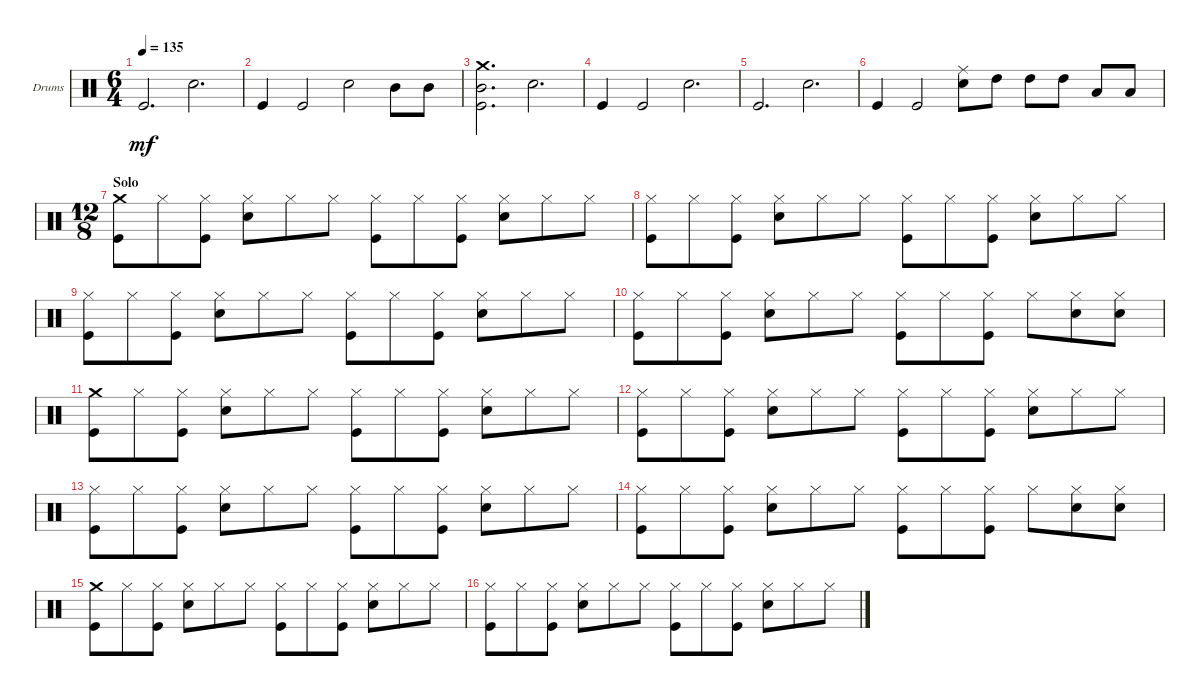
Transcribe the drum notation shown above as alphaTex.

\bracketExtendMode groupsimilarinstruments
\firstSystemTrackNameOrientation horizontal
\otherSystemsTrackNameOrientation horizontal
\track ("Drumkit" "Drums") {instrument percussion}
\staff {score}
\articulation defaults
\ts (6 4)
\tempo 135
\clef neutral
\ks c "Kick (hit)".2{d dy mf} "Snare (hit) 2".2{d}
|
"Kick (hit)".4 "Kick (hit)".2 "Snare (hit) 2".2 "Mid Tom (hit)".8 "Mid Tom (hit)".8 |
("Kick (hit)" "Mid Tom (hit)" "Crash medium (hit)").2{d} "Snare (hit) 2".2{d} |
"Kick (hit)".4 "Kick (hit)".2 "Snare (hit) 2".2{d} |
"Kick (hit)".2{d} "Snare (hit) 2".2{d} |
"Kick (hit)".4 "Kick (hit)".2 ("Ride (middle)" "Snare (hit) 2").8 "High Tom (hit)".8 "High Tom (hit)".8 "High Tom (hit)".8 "Low Tom (hit)".8 "Low Tom (hit)".8 |
\ts (12 8)
\beaming (8 3 3 3 3)
\section ("" "Solo")
("Kick (hit)" "Crash medium (hit)").8 "Hi-Hat (closed)".8 ("Kick (hit)" "Hi-Hat (closed)").8 ("Snare (hit) 2" "Hi-Hat (closed)").8 "Hi-Hat (closed)".8 "Hi-Hat (closed)".8 ("Kick (hit)" "Hi-Hat (closed)").8 "Hi-Hat (closed)".8 ("Kick (hit)" "Hi-Hat (closed)").8 ("Snare (hit) 2" "Hi-Hat (closed)").8 "Hi-Hat (closed)".8 "Hi-Hat (closed)".8 |
("Kick (hit)" "Hi-Hat (closed)").8 "Hi-Hat (closed)".8 ("Kick (hit)" "Hi-Hat (closed)").8 ("Snare (hit) 2" "Hi-Hat (closed)").8 "Hi-Hat (closed)".8 "Hi-Hat (closed)".8 ("Kick (hit)" "Hi-Hat (closed)").8 "Hi-Hat (closed)".8 ("Kick (hit)" "Hi-Hat (closed)").8 ("Snare (hit) 2" "Hi-Hat (closed)").8 "Hi-Hat (closed)".8 "Hi-Hat (closed)".8 |
("Kick (hit)" "Hi-Hat (closed)").8 "Hi-Hat (closed)".8 ("Kick (hit)" "Hi-Hat (closed)").8 ("Snare (hit) 2" "Hi-Hat (closed)").8 "Hi-Hat (closed)".8 "Hi-Hat (closed)".8 ("Kick (hit)" "Hi-Hat (closed)").8 "Hi-Hat (closed)".8 ("Kick (hit)" "Hi-Hat (closed)").8 ("Snare (hit) 2" "Hi-Hat (closed)").8 "Hi-Hat (closed)".8 "Hi-Hat (closed)".8 |
("Kick (hit)" "Hi-Hat (closed)").8 "Hi-Hat (closed)".8 ("Kick (hit)" "Hi-Hat (closed)").8 ("Snare (hit) 2" "Hi-Hat (closed)").8 "Hi-Hat (closed)".8 "Hi-Hat (closed)".8 ("Kick (hit)" "Hi-Hat (closed)").8 "Hi-Hat (closed)".8 ("Kick (hit)" "Hi-Hat (closed)").8 "Hi-Hat (closed)".8 ("Hi-Hat (closed)" "Snare (hit) 2").8 ("Hi-Hat (closed)" "Snare (hit) 2").8 |
("Kick (hit)" "Crash medium (hit)").8 "Hi-Hat (closed)".8 ("Kick (hit)" "Hi-Hat (closed)").8 ("Snare (hit) 2" "Hi-Hat (closed)").8 "Hi-Hat (closed)".8 "Hi-Hat (closed)".8 ("Kick (hit)" "Hi-Hat (closed)").8 "Hi-Hat (closed)".8 ("Kick (hit)" "Hi-Hat (closed)").8 ("Snare (hit) 2" "Hi-Hat (closed)").8 "Hi-Hat (closed)".8 "Hi-Hat (closed)".8 |
("Kick (hit)" "Hi-Hat (closed)").8 "Hi-Hat (closed)".8 ("Kick (hit)" "Hi-Hat (closed)").8 ("Snare (hit) 2" "Hi-Hat (closed)").8 "Hi-Hat (closed)".8 "Hi-Hat (closed)".8 ("Kick (hit)" "Hi-Hat (closed)").8 "Hi-Hat (closed)".8 ("Kick (hit)" "Hi-Hat (closed)").8 ("Snare (hit) 2" "Hi-Hat (closed)").8 "Hi-Hat (closed)".8 "Hi-Hat (closed)".8 |
("Kick (hit)" "Hi-Hat (closed)").8 "Hi-Hat (closed)".8 ("Kick (hit)" "Hi-Hat (closed)").8 ("Snare (hit) 2" "Hi-Hat (closed)").8 "Hi-Hat (closed)".8 "Hi-Hat (closed)".8 ("Kick (hit)" "Hi-Hat (closed)").8 "Hi-Hat (closed)".8 ("Kick (hit)" "Hi-Hat (closed)").8 ("Snare (hit) 2" "Hi-Hat (closed)").8 "Hi-Hat (closed)".8 "Hi-Hat (closed)".8 |
("Kick (hit)" "Hi-Hat (closed)").8 "Hi-Hat (closed)".8 ("Kick (hit)" "Hi-Hat (closed)").8 ("Snare (hit) 2" "Hi-Hat (closed)").8 "Hi-Hat (closed)".8 "Hi-Hat (closed)".8 ("Kick (hit)" "Hi-Hat (closed)").8 "Hi-Hat (closed)".8 ("Kick (hit)" "Hi-Hat (closed)").8 "Hi-Hat (closed)".8 ("Hi-Hat (closed)" "Snare (hit) 2").8 ("Hi-Hat (closed)" "Snare (hit) 2").8 |
("Kick (hit)" "Crash medium (hit)").8 "Hi-Hat (closed)".8 ("Kick (hit)" "Hi-Hat (closed)").8 ("Snare (hit) 2" "Hi-Hat (closed)").8 "Hi-Hat (closed)".8 "Hi-Hat (closed)".8 ("Kick (hit)" "Hi-Hat (closed)").8 "Hi-Hat (closed)".8 ("Kick (hit)" "Hi-Hat (closed)").8 ("Snare (hit) 2" "Hi-Hat (closed)").8 "Hi-Hat (closed)".8 "Hi-Hat (closed)".8 |
("Kick (hit)" "Hi-Hat (closed)").8 "Hi-Hat (closed)".8 ("Kick (hit)" "Hi-Hat (closed)").8 ("Snare (hit) 2" "Hi-Hat (closed)").8 "Hi-Hat (closed)".8 "Hi-Hat (closed)".8 ("Kick (hit)" "Hi-Hat (closed)").8 "Hi-Hat (closed)".8 ("Kick (hit)" "Hi-Hat (closed)").8 ("Snare (hit) 2" "Hi-Hat (closed)").8 "Hi-Hat (closed)".8 "Hi-Hat (closed)".8
